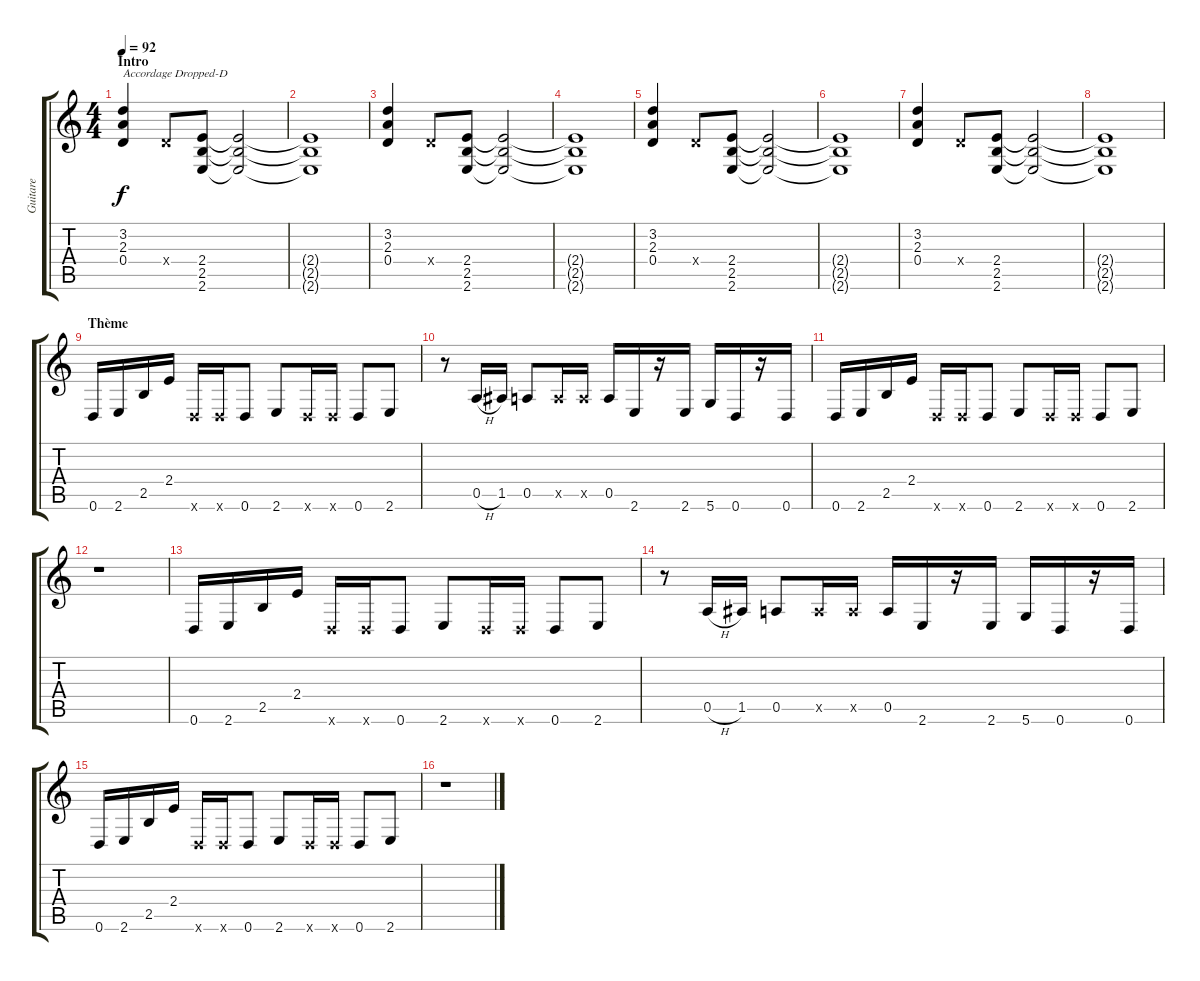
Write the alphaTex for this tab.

\track ("Guitare" "Guitare") {instrument distortionguitar}
\staff {score tabs}
\tuning (E4 B3 G3 D3 A2 D2) {hide}
\ts (4 4)
\section ("" "Intro")
\tempo 92
\clef g2
\ks c
(3.2 2.3 0.4).4{txt "Accordage Dropped-D" dy f instrument distortionguitar} 0.4{x}.8 (2.4 2.5 2.6).8 (2.4{t} 2.5{t} 2.6{t}).2 |
(2.4{t} 2.5{t} 2.6{t}).1 |
(3.2 2.3 0.4).4 0.4{x}.8 (2.4 2.5 2.6).8 (2.4{t} 2.5{t} 2.6{t}).2 |
(2.4{t} 2.5{t} 2.6{t}).1 |
(3.2 2.3 0.4).4 0.4{x}.8 (2.4 2.5 2.6).8 (2.4{t} 2.5{t} 2.6{t}).2 |
(2.4{t} 2.5{t} 2.6{t}).1 |
(3.2 2.3 0.4).4 0.4{x}.8 (2.4 2.5 2.6).8 (2.4{t} 2.5{t} 2.6{t}).2 |
(2.4{t} 2.5{t} 2.6{t}).1 |
\section ("" "Thème")
0.6.16 2.6.16 2.5.16 2.4.16 0.6{x}.16 0.6{x}.16 0.6.8 2.6.8 0.6{x}.16 0.6{x}.16 0.6.8 2.6.8 |
r.8 0.5{h}.16 1.5.16 0.5.8 0.5{x}.16 0.5{x}.16 0.5.16 2.6.16 r.16 2.6.16 5.6.16 0.6.16 r.16 0.6.16 |
0.6.16 2.6.16 2.5.16 2.4.16 0.6{x}.16 0.6{x}.16 0.6.8 2.6.8 0.6{x}.16 0.6{x}.16 0.6.8 2.6.8 |
r.1 |
0.6.16 2.6.16 2.5.16 2.4.16 0.6{x}.16 0.6{x}.16 0.6.8 2.6.8 0.6{x}.16 0.6{x}.16 0.6.8 2.6.8 |
r.8 0.5{h}.16 1.5.16 0.5.8 0.5{x}.16 0.5{x}.16 0.5.16 2.6.16 r.16 2.6.16 5.6.16 0.6.16 r.16 0.6.16 |
0.6.16 2.6.16 2.5.16 2.4.16 0.6{x}.16 0.6{x}.16 0.6.8 2.6.8 0.6{x}.16 0.6{x}.16 0.6.8 2.6.8 |
r.1
